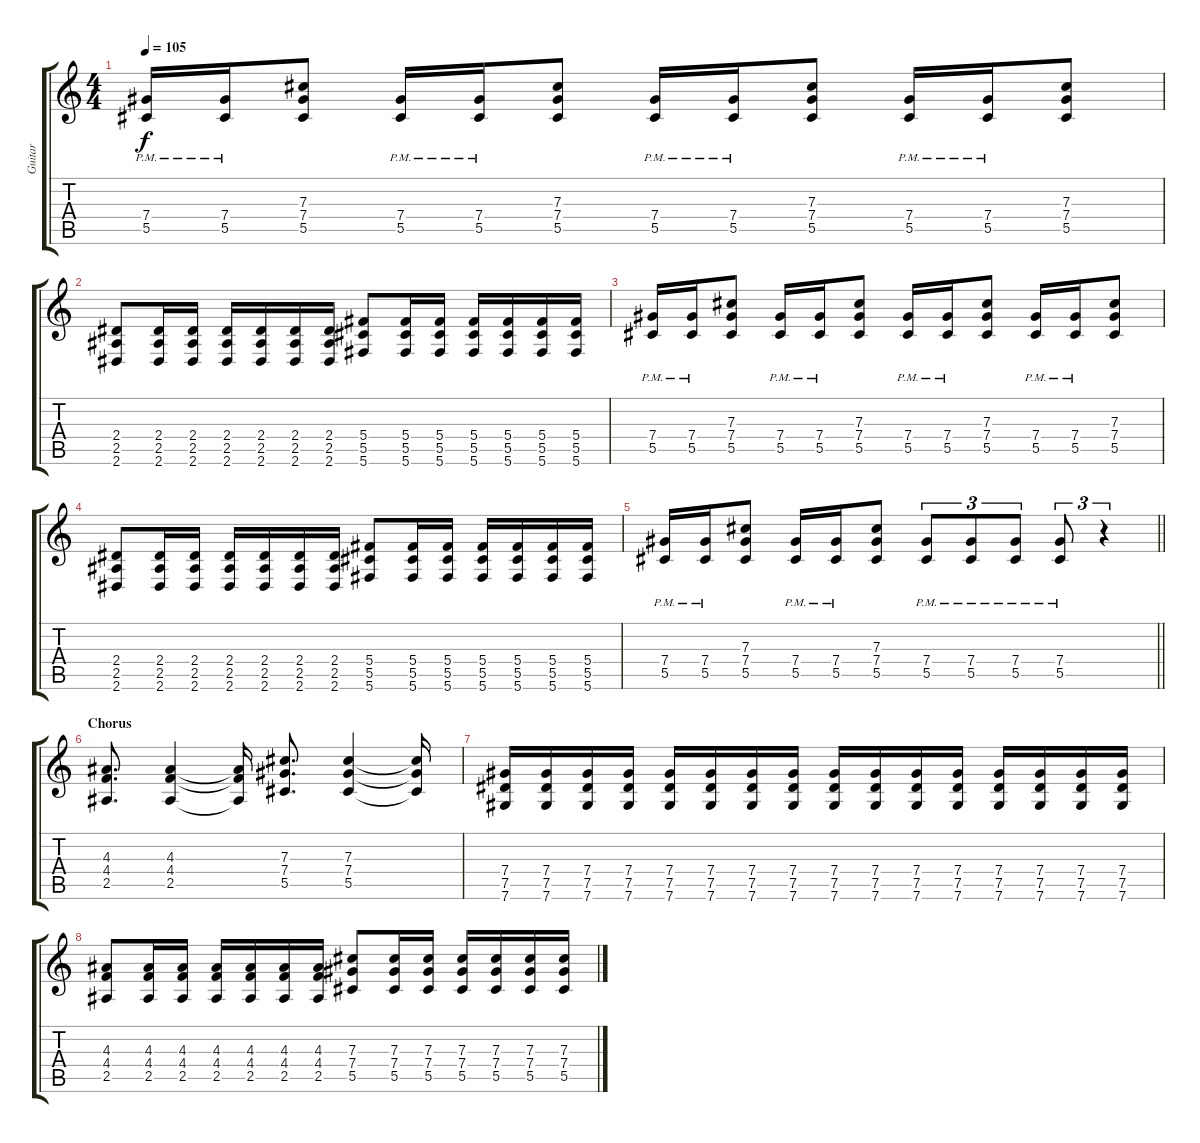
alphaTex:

\track ("Guitar" "Guitar") {instrument distortionguitar}
\staff {score tabs}
\tuning (Eb4 Bb3 Gb3 Db3 Ab2 Db2) {hide}
\ts (4 4)
\tempo 105
\clef g2
\ks c
(7.4{pm} 5.5{pm}).16{dy f} (7.4{pm} 5.5{pm}).16 (7.3 7.4 5.5).8 (7.4{pm} 5.5{pm}).16 (7.4{pm} 5.5{pm}).16 (7.3 7.4 5.5).8 (7.4{pm} 5.5{pm}).16 (7.4{pm} 5.5{pm}).16 (7.3 7.4 5.5).8 (7.4{pm} 5.5{pm}).16 (7.4{pm} 5.5{pm}).16 (7.3 7.4 5.5).8 |
(2.4 2.5 2.6).8 (2.4 2.5 2.6).16 (2.4 2.5 2.6).16 (2.4 2.5 2.6).16 (2.4 2.5 2.6).16 (2.4 2.5 2.6).16 (2.4 2.5 2.6).16 (5.4 5.5 5.6).8 (5.4 5.5 5.6).16 (5.4 5.5 5.6).16 (5.4 5.5 5.6).16 (5.4 5.5 5.6).16 (5.4 5.5 5.6).16 (5.4 5.5 5.6).16 |
(7.4{pm} 5.5{pm}).16 (7.4{pm} 5.5{pm}).16 (7.3 7.4 5.5).8 (7.4{pm} 5.5{pm}).16 (7.4{pm} 5.5{pm}).16 (7.3 7.4 5.5).8 (7.4{pm} 5.5{pm}).16 (7.4{pm} 5.5{pm}).16 (7.3 7.4 5.5).8 (7.4{pm} 5.5{pm}).16 (7.4{pm} 5.5{pm}).16 (7.3 7.4 5.5).8 |
(2.4 2.5 2.6).8 (2.4 2.5 2.6).16 (2.4 2.5 2.6).16 (2.4 2.5 2.6).16 (2.4 2.5 2.6).16 (2.4 2.5 2.6).16 (2.4 2.5 2.6).16 (5.4 5.5 5.6).8 (5.4 5.5 5.6).16 (5.4 5.5 5.6).16 (5.4 5.5 5.6).16 (5.4 5.5 5.6).16 (5.4 5.5 5.6).16 (5.4 5.5 5.6).16 |
\barLineRight lightlight
(7.4{pm} 5.5{pm}).16 (7.4{pm} 5.5{pm}).16 (7.3 7.4 5.5).8 (7.4{pm} 5.5{pm}).16 (7.4{pm} 5.5{pm}).16 (7.3 7.4 5.5).8 (7.4{pm} 5.5{pm}).8{tu (3 2)} (7.4{pm} 5.5{pm}).8{tu (3 2)} (7.4{pm} 5.5{pm}).8{tu (3 2)} (7.4{pm} 5.5{pm}).8{tu (3 2)} r.4{tu (3 2)} |
\section ("" "Chorus")
(4.3 4.4 2.5).8{d} (4.3 4.4 2.5).4 (4.3{t} 4.4{t} 2.5{t}).16 (7.3 7.4 5.5).8{d} (7.3 7.4 5.5).4 (7.3{t} 7.4{t} 5.5{t}).16 |
(7.4 7.5 7.6).16 (7.4 7.5 7.6).16 (7.4 7.5 7.6).16 (7.4 7.5 7.6).16 (7.4 7.5 7.6).16 (7.4 7.5 7.6).16 (7.4 7.5 7.6).16 (7.4 7.5 7.6).16 (7.4 7.5 7.6).16 (7.4 7.5 7.6).16 (7.4 7.5 7.6).16 (7.4 7.5 7.6).16 (7.4 7.5 7.6).16 (7.4 7.5 7.6).16 (7.4 7.5 7.6).16 (7.4 7.5 7.6).16 |
(4.3 4.4 2.5).8 (4.3 4.4 2.5).16 (4.3 4.4 2.5).16 (4.3 4.4 2.5).16 (4.3 4.4 2.5).16 (4.3 4.4 2.5).16 (4.3 4.4 2.5).16 (7.3 7.4 5.5).8 (7.3 7.4 5.5).16 (7.3 7.4 5.5).16 (7.3 7.4 5.5).16 (7.3 7.4 5.5).16 (7.3 7.4 5.5).16 (7.3 7.4 5.5).16
